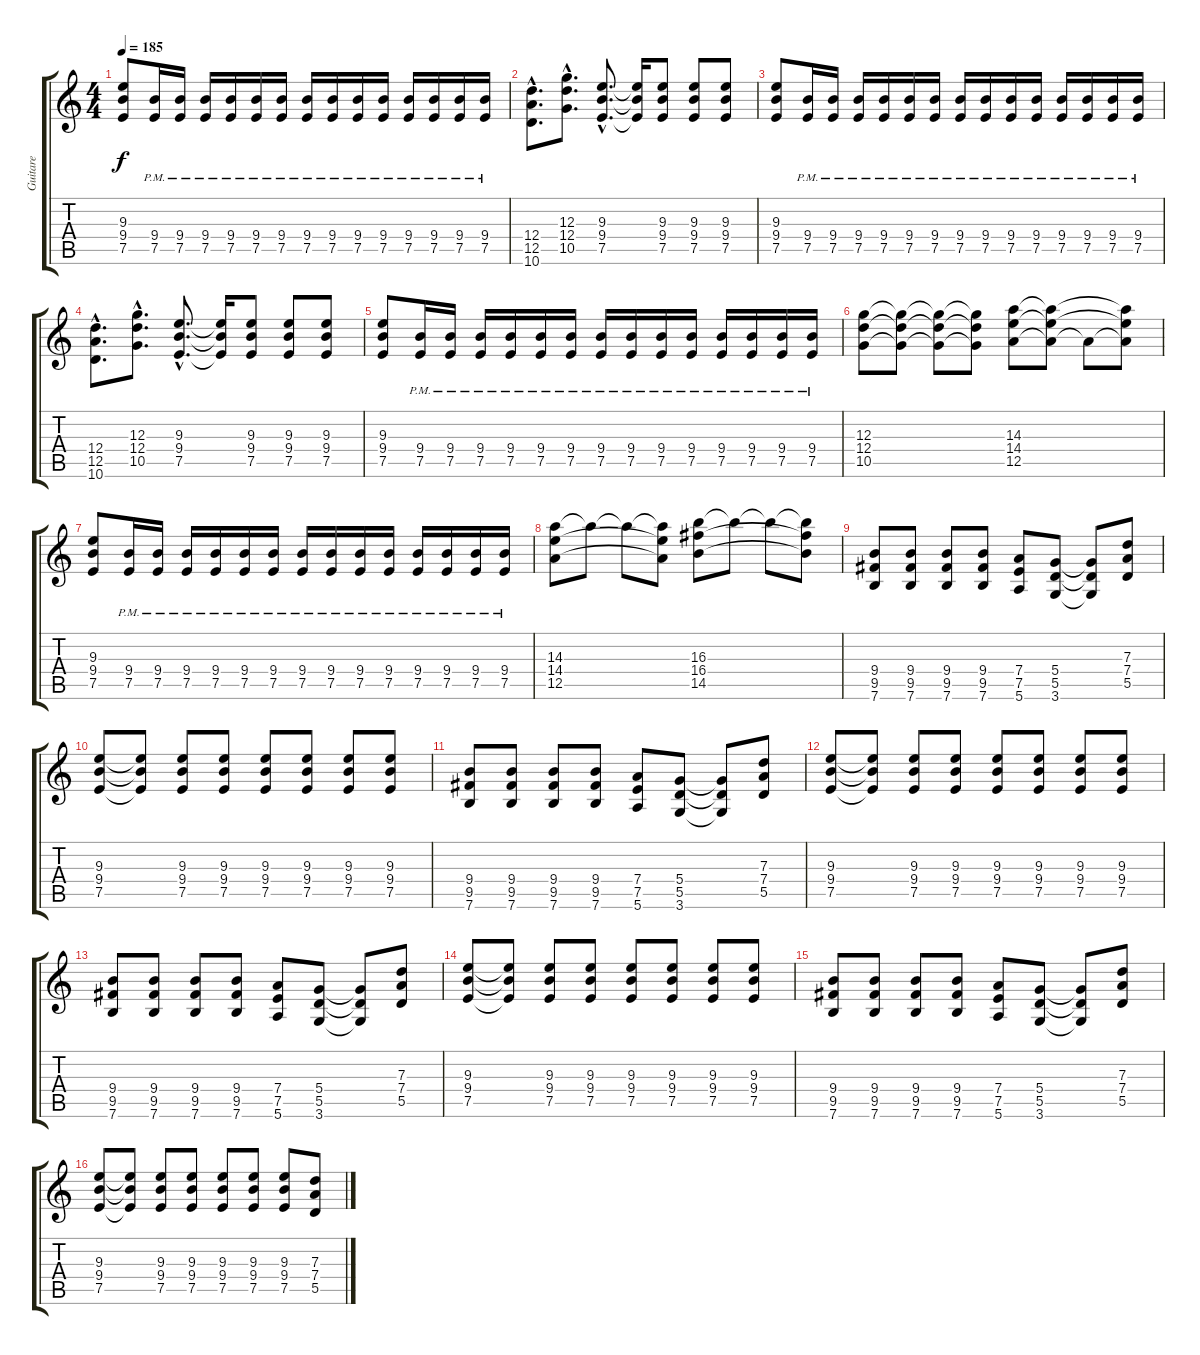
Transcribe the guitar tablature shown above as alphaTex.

\track ("Guitare" "Guitare") {instrument overdrivenguitar}
\staff {score tabs}
\tuning (E4 B3 G3 D3 A2 E2) {hide}
\ts (4 4)
\tempo 185
\clef g2
\ks c
(9.3 9.4 7.5).8{dy f} (9.4{pm} 7.5{pm}).16 (9.4{pm} 7.5{pm}).16 (9.4{pm} 7.5{pm}).16 (9.4{pm} 7.5{pm}).16 (9.4{pm} 7.5{pm}).16 (9.4{pm} 7.5{pm}).16 (9.4{pm} 7.5{pm}).16 (9.4{pm} 7.5{pm}).16 (9.4{pm} 7.5{pm}).16 (9.4{pm} 7.5{pm}).16 (9.4{pm} 7.5{pm}).16 (9.4{pm} 7.5{pm}).16 (9.4{pm} 7.5{pm}).16 (9.4{pm} 7.5{pm}).16 |
(12.4{hac} 12.5{hac} 10.6{hac}).8{d} (12.3{hac} 12.4{hac} 10.5{hac}).8{d} (9.3{hac} 9.4{hac} 7.5{hac}).8{d} (9.3{t} 9.4{t} 7.5{t}).16 (9.3 9.4 7.5).8 (9.3 9.4 7.5).8 (9.3 9.4 7.5).8 |
(9.3 9.4 7.5).8 (9.4{pm} 7.5{pm}).16 (9.4{pm} 7.5{pm}).16 (9.4{pm} 7.5{pm}).16 (9.4{pm} 7.5{pm}).16 (9.4{pm} 7.5{pm}).16 (9.4{pm} 7.5{pm}).16 (9.4{pm} 7.5{pm}).16 (9.4{pm} 7.5{pm}).16 (9.4{pm} 7.5{pm}).16 (9.4{pm} 7.5{pm}).16 (9.4{pm} 7.5{pm}).16 (9.4{pm} 7.5{pm}).16 (9.4{pm} 7.5{pm}).16 (9.4{pm} 7.5{pm}).16 |
(12.4{hac} 12.5{hac} 10.6{hac}).8{d} (12.3{hac} 12.4{hac} 10.5{hac}).8{d} (9.3{hac} 9.4{hac} 7.5{hac}).8{d} (9.3{t} 9.4{t} 7.5{t}).16 (9.3 9.4 7.5).8 (9.3 9.4 7.5).8 (9.3 9.4 7.5).8 |
(9.3 9.4 7.5).8 (9.4{pm} 7.5{pm}).16 (9.4{pm} 7.5{pm}).16 (9.4{pm} 7.5{pm}).16 (9.4{pm} 7.5{pm}).16 (9.4{pm} 7.5{pm}).16 (9.4{pm} 7.5{pm}).16 (9.4{pm} 7.5{pm}).16 (9.4{pm} 7.5{pm}).16 (9.4{pm} 7.5{pm}).16 (9.4{pm} 7.5{pm}).16 (9.4{pm} 7.5{pm}).16 (9.4{pm} 7.5{pm}).16 (9.4{pm} 7.5{pm}).16 (9.4{pm} 7.5{pm}).16 |
(12.3 12.4 10.5).8 (12.3{t} 12.4{t} 10.5{t}).8 (12.3{t} 12.4{t} 10.5{t}).8 (12.3{t} 12.4{t} 10.5{t}).8 (14.3 14.4 12.5).8 (14.3{t} 14.4{t} 12.5{t}).8 12.5{t}.8 (14.3{t} 14.4{t} 12.5{t}).8 |
(9.3 9.4 7.5).8 (9.4{pm} 7.5{pm}).16 (9.4{pm} 7.5{pm}).16 (9.4{pm} 7.5{pm}).16 (9.4{pm} 7.5{pm}).16 (9.4{pm} 7.5{pm}).16 (9.4{pm} 7.5{pm}).16 (9.4{pm} 7.5{pm}).16 (9.4{pm} 7.5{pm}).16 (9.4{pm} 7.5{pm}).16 (9.4{pm} 7.5{pm}).16 (9.4{pm} 7.5{pm}).16 (9.4{pm} 7.5{pm}).16 (9.4{pm} 7.5{pm}).16 (9.4{pm} 7.5{pm}).16 |
(14.3 14.4 12.5).8 14.3{t}.8 14.3{t}.8 (14.3{t} 14.4{t} 12.5{t}).8 (16.3 16.4 14.5).8 16.3{t}.8 16.3{t}.8 (16.3{t} 16.4{t} 14.5{t}).8 |
(9.4 9.5 7.6).8 (9.4 9.5 7.6).8 (9.4 9.5 7.6).8 (9.4 9.5 7.6).8 (7.4 7.5 5.6).8 (5.4 5.5 3.6).8 (5.4{t} 5.5{t} 3.6{t}).8 (7.3 7.4 5.5).8 |
(9.3 9.4 7.5).8 (9.3{t} 9.4{t} 7.5{t}).8 (9.3 9.4 7.5).8 (9.3 9.4 7.5).8 (9.3 9.4 7.5).8 (9.3 9.4 7.5).8 (9.3 9.4 7.5).8 (9.3 9.4 7.5).8 |
(9.4 9.5 7.6).8 (9.4 9.5 7.6).8 (9.4 9.5 7.6).8 (9.4 9.5 7.6).8 (7.4 7.5 5.6).8 (5.4 5.5 3.6).8 (5.4{t} 5.5{t} 3.6{t}).8 (7.3 7.4 5.5).8 |
(9.3 9.4 7.5).8 (9.3{t} 9.4{t} 7.5{t}).8 (9.3 9.4 7.5).8 (9.3 9.4 7.5).8 (9.3 9.4 7.5).8 (9.3 9.4 7.5).8 (9.3 9.4 7.5).8 (9.3 9.4 7.5).8 |
(9.4 9.5 7.6).8 (9.4 9.5 7.6).8 (9.4 9.5 7.6).8 (9.4 9.5 7.6).8 (7.4 7.5 5.6).8 (5.4 5.5 3.6).8 (5.4{t} 5.5{t} 3.6{t}).8 (7.3 7.4 5.5).8 |
(9.3 9.4 7.5).8 (9.3{t} 9.4{t} 7.5{t}).8 (9.3 9.4 7.5).8 (9.3 9.4 7.5).8 (9.3 9.4 7.5).8 (9.3 9.4 7.5).8 (9.3 9.4 7.5).8 (9.3 9.4 7.5).8 |
(9.4 9.5 7.6).8 (9.4 9.5 7.6).8 (9.4 9.5 7.6).8 (9.4 9.5 7.6).8 (7.4 7.5 5.6).8 (5.4 5.5 3.6).8 (5.4{t} 5.5{t} 3.6{t}).8 (7.3 7.4 5.5).8 |
(9.3 9.4 7.5).8 (9.3{t} 9.4{t} 7.5{t}).8 (9.3 9.4 7.5).8 (9.3 9.4 7.5).8 (9.3 9.4 7.5).8 (9.3 9.4 7.5).8 (9.3 9.4 7.5).8 (7.3 7.4 5.5).8
